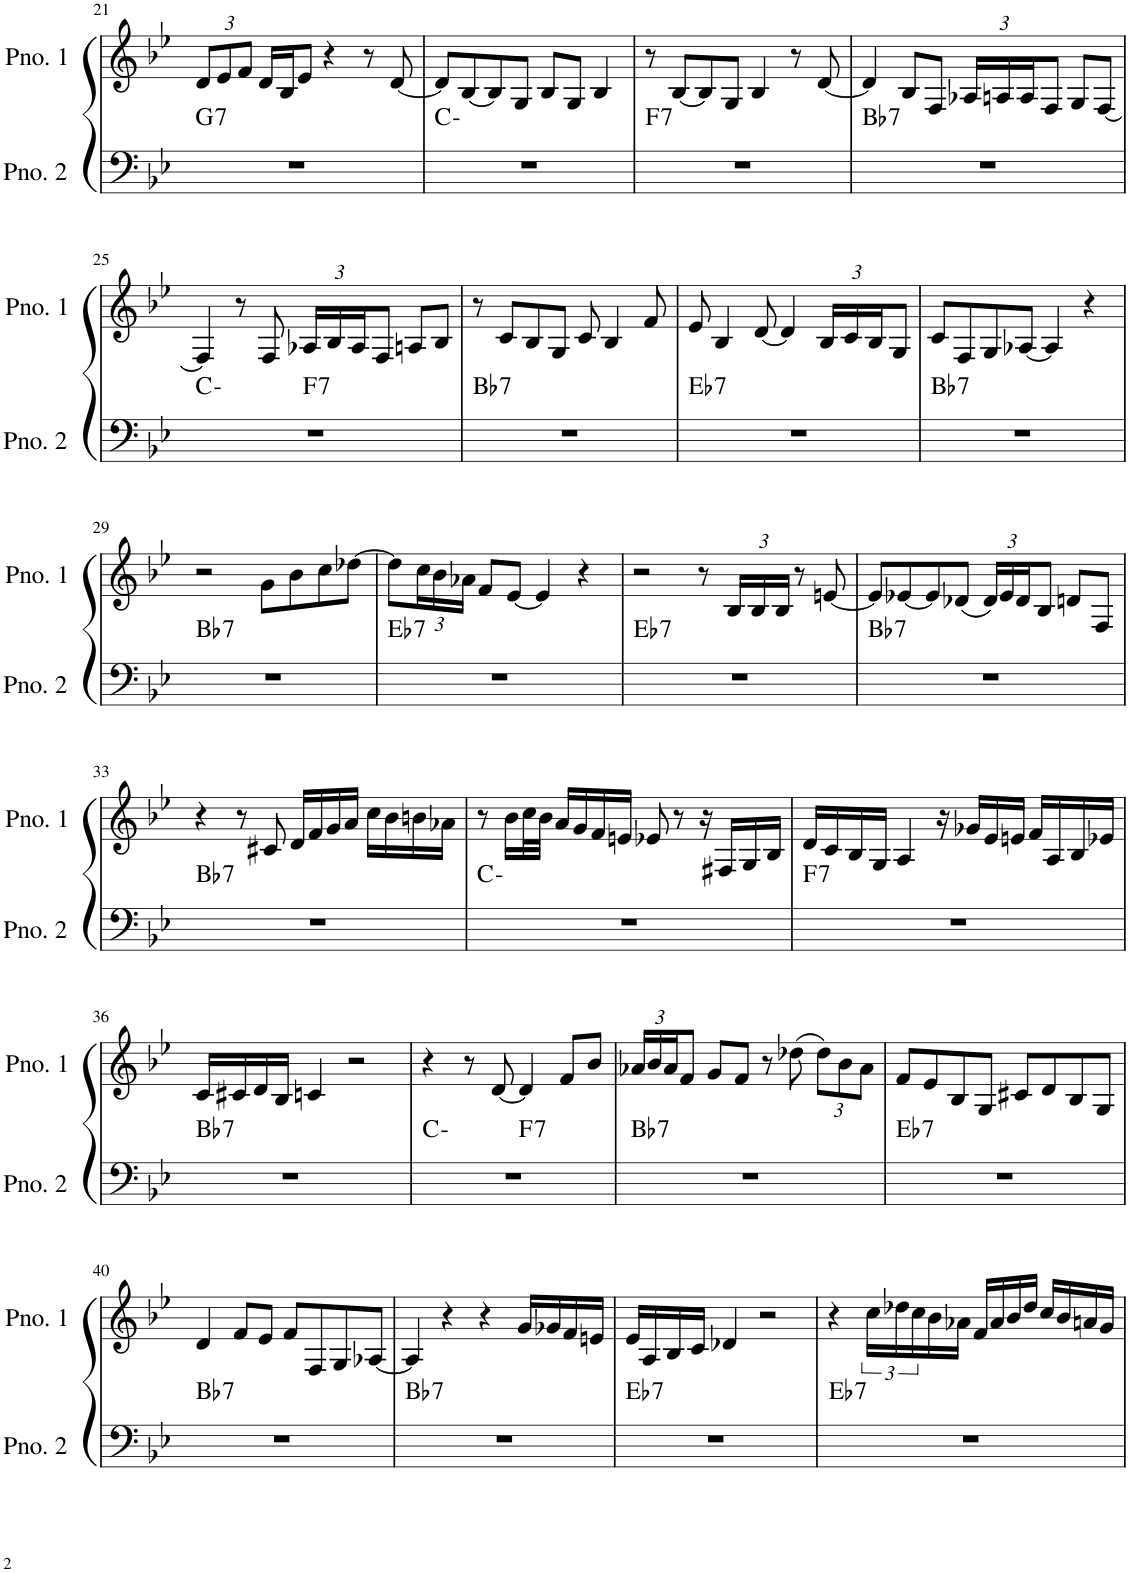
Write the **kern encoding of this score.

**kern	**harte	**kern
*part2	*part2	*part1
*staff2	*	*staff1
*I"ピアノ 2	*	*I"ピアノ 1
!!LO:PB:g=z
*clefF4	*	*clefG2
*k[b-e-]	*	*k[b-e-]
*M4/4	*	*M4/4
*	*	*Xbrackettup
=21	=21	=21
!	!LO:H:kt=7	!
1r	G:7	12d/L
.	.	12e-/
.	.	12f/J
.	.	16d/LL
.	.	16B-/J
.	.	8e-/J
.	.	4r
.	.	8r
.	.	[8d/
=22	=22	=22
1r	C:min	8d/L]
.	.	[8B-/
.	.	8B-/]
.	.	8G/J
.	.	8B-/L
.	.	8G/J
.	.	4B-/
=23	=23	=23
!	!LO:H:kt=7	!
1r	F:7	8r
.	.	[8B-/L
.	.	8B-/]
.	.	8G/J
.	.	4B-/
.	.	8r
.	.	[8d/
=24	=24	=24
!	!LO:H:kt=7	!
1r	Bb:7	4d/]
.	.	8B-/L
.	.	8F/J
.	.	24A-X/LL
.	.	24An/
.	.	24A/J
.	.	8F/J
.	.	8G/L
.	.	[8F/J
!!LO:LB:g=z
=25	=25	=25
*^	*	*
1r	2ryy	C:min	4F/]
.	.	.	8r
.	.	.	8F/
!	!	!LO:H:kt=7	!
.	2ryy	F:7	24A-X/LL
.	.	.	24B-/
.	.	.	24A-/J
.	.	.	8F/J
.	.	.	8An/L
.	.	.	8B-/J
=26	=26	=26	=26
!	!	!LO:H:kt=7	!
*v	*v	*	*
1r	Bb:7	8r
.	.	8c/L
.	.	8B-/
.	.	8G/J
.	.	8c/
.	.	4B-/
.	.	8f/
=27	=27	=27
!	!LO:H:kt=7	!
1r	Eb:7	8e-/
.	.	4B-/
.	.	[8d/
.	.	4d/]
.	.	24B-/LL
.	.	24c/
.	.	24B-/J
.	.	8G/J
=28	=28	=28
!	!LO:H:kt=7	!
1r	Bb:7	8c/L
.	.	8F/
.	.	8G/
.	.	[8A-X/J
.	.	4A-/]
.	.	4r
!!LO:LB:g=z
=29	=29	=29
!	!LO:H:kt=7	!
1r	Bb:7	2r
.	.	8g\L
.	.	8b-\
.	.	8cc\
.	.	[8dd-X\J
=30	=30	=30
!	!LO:H:kt=7	!
1r	Eb:7	8dd-\L]
.	.	24cc\L
.	.	24b-\
.	.	24a-X\JJ
.	.	8f/L
.	.	[8e-/J
.	.	4e-/]
.	.	4r
=31	=31	=31
!	!LO:H:kt=7	!
1r	Eb:7	2r
.	.	8r
.	.	24B-/LL
.	.	24B-/
.	.	24B-/JJ
.	.	8r
.	.	[8en/
=32	=32	=32
!	!LO:H:kt=7	!
1r	Bb:7	8e/L]
.	.	[8e-X/
.	.	8e-/]
.	.	(8d-X/J
.	.	24d-/LL)
.	.	24e-/
.	.	24d-/J
.	.	8B-/J
.	.	8dn/L
.	.	8F/J
!!LO:LB:g=z
=33	=33	=33
!	!LO:H:kt=7	!
1r	Bb:7	4r
.	.	8r
.	.	8c#X/
.	.	16d/LL
.	.	16f/
.	.	16g/
.	.	16a/JJ
.	.	16cc\LL
.	.	16b-\
.	.	16bn\
.	.	16a-X\JJ
=34	=34	=34
1r	C:min	8r
.	.	16b-\LL
.	.	32cc\L
.	.	32b-\JJJ
.	.	16a/LL
.	.	16g/
.	.	16f/
.	.	16en/JJ
.	.	8e-X/
.	.	8r
.	.	16r
.	.	16F#X/LL
.	.	16G/
.	.	16B-/JJ
=35	=35	=35
!	!LO:H:kt=7	!
1r	F:7	16d/LL
.	.	16c/
.	.	16B-/
.	.	16G/JJ
.	.	4A/
.	.	16r
.	.	16g-X/LL
.	.	16e-/
.	.	16en/JJ
.	.	16f/LL
.	.	16A/
.	.	16B-/
.	.	16e-X/JJ
!!LO:LB:g=z
=36	=36	=36
!	!LO:H:kt=7	!
1r	Bb:7	16c/LL
.	.	16c#X/
.	.	16d/
.	.	16B-/JJ
.	.	4cn/
.	.	2r
=37	=37	=37
*^	*	*
1r	2ryy	C:min	4r
.	.	.	8r
.	.	.	[8d/
!	!	!LO:H:kt=7	!
.	2ryy	F:7	4d/]
.	.	.	8f/L
.	.	.	8b-/J
=38	=38	=38	=38
!	!	!LO:H:kt=7	!
*v	*v	*	*
1r	Bb:7	24a-X/LL
.	.	24b-/
.	.	24a-/J
.	.	8f/J
.	.	8g/L
.	.	8f/J
.	.	8r
.	.	(8dd-X\
.	.	12dd-\L)
.	.	12b-\
.	.	12a-\J
=39	=39	=39
!	!LO:H:kt=7	!
1r	Eb:7	8f/L
.	.	8e-/
.	.	8B-/
.	.	8G/J
.	.	8c#X/L
.	.	8d/
.	.	8B-/
.	.	8G/J
!!LO:LB:g=z
=40	=40	=40
!	!LO:H:kt=7	!
1r	Bb:7	4d/
.	.	8f/L
.	.	8e-/J
.	.	8f/L
.	.	8F/
.	.	8G/
.	.	[8A-X/J
=41	=41	=41
!	!LO:H:kt=7	!
1r	Bb:7	4A-/]
.	.	4r
.	.	4r
.	.	16g/LL
.	.	16g-X/
.	.	16f/
.	.	16en/JJ
=42	=42	=42
!	!LO:H:kt=7	!
1r	Eb:7	16e-/LL
.	.	16A/
.	.	16B-/
.	.	16c/JJ
.	.	4d-X/
.	.	2r
=43	=43	=43
!	!LO:H:kt=7	!
1r	Eb:7	4r
*	*	*brackettup
.	.	24cc\LL
.	.	24dd-X\
.	.	24cc\
.	.	16b-\
.	.	16a-X\JJ
.	.	16f/LL
.	.	16a-/
.	.	16b-/
.	.	16dd-/JJ
.	.	16cc/LL
.	.	16b-/
.	.	16an/
.	.	16g/JJ
=	=	=
*-	*-	*-
